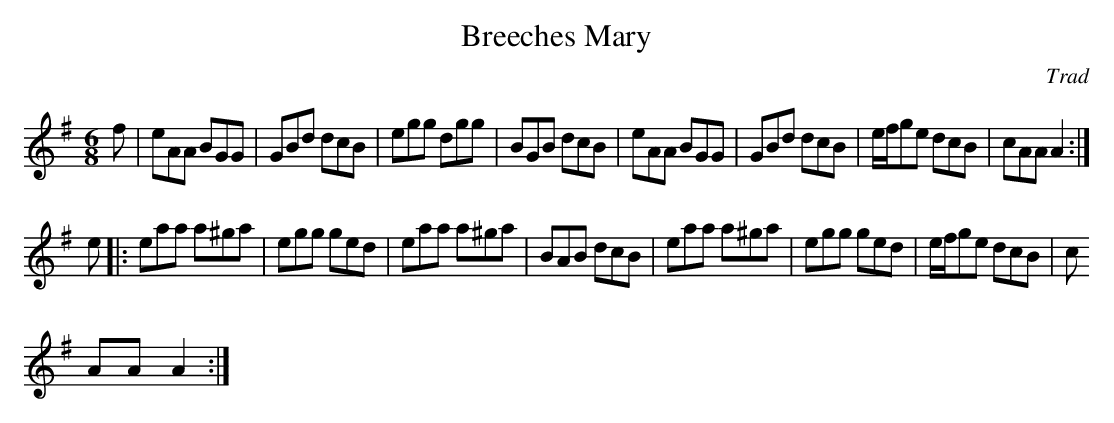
X:1
T:Breeches Mary
C:Trad
M:6/8
K:ADor
L:1/8
f|eAA BGG|GBd dcB|egg dgg|BGB dcB|eAA BGG|GBd dcB|e/f/ge dcB|cAA A2 :|
e|: eaa a^ga| egg ged| eaa a^ga| BAB dcB| eaa a^ga| egg ged|e/f/ge dcB|c
AA A2:|
